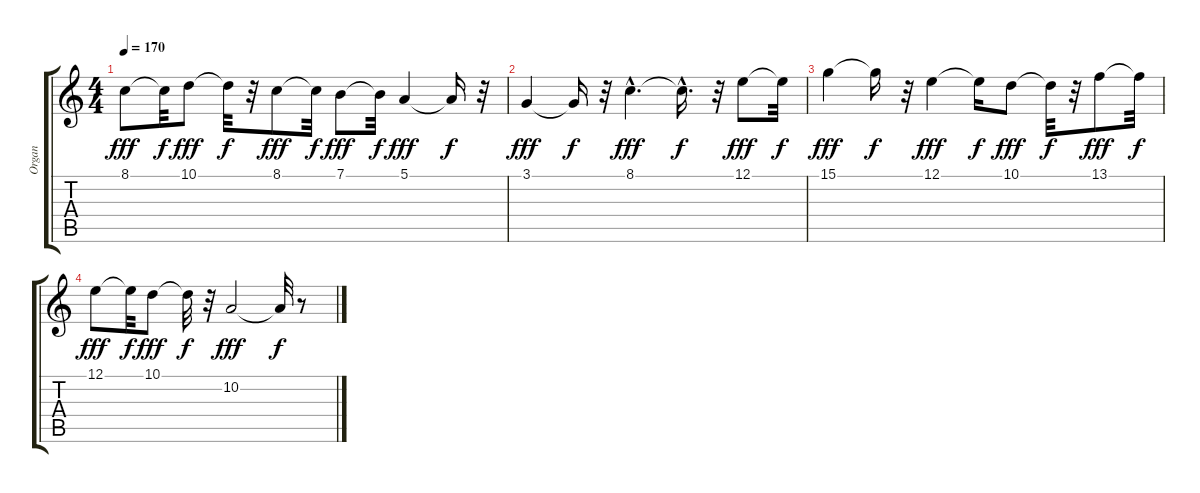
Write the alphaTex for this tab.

\track ("Organ" "Organ") {instrument churchorgan}
\staff {score tabs}
\tuning (E4 B3 G3 D3 A2 E2) {hide}
\ts (4 4)
\tempo 170
\clef g2
\ks c
8.1.8{dy fff} 8.1{t}.32{dy f} 10.1.8{dy fff} 10.1{t}.32{dy f} r.32 8.1.8{dy fff} 8.1{t}.32{dy f} 7.1.8{dy fff} 7.1{t}.32{dy f} 5.1.4{dy fff} 5.1{t}.16{dy f} r.32 |
3.1.4{dy fff} 3.1{t}.16{dy f} r.32 8.1{hac}.4{d dy fff} 8.1{hac t}.16{d dy f} r.32 12.1.8{dy fff} 12.1{t}.32{dy f} |
15.1.4{dy fff} 15.1{t}.16{dy f} r.32 12.1.4{dy fff} 12.1{t}.16{dy f} 10.1.8{dy fff} 10.1{t}.32{dy f} r.32 13.1.8{dy fff} 13.1{t}.32{dy f} |
12.1.8{dy fff} 12.1{t}.32{dy f} 10.1.8{dy fff} 10.1{t}.32{dy f} r.32 10.2.2{dy fff} 10.2{t}.32{dy f} r.8
